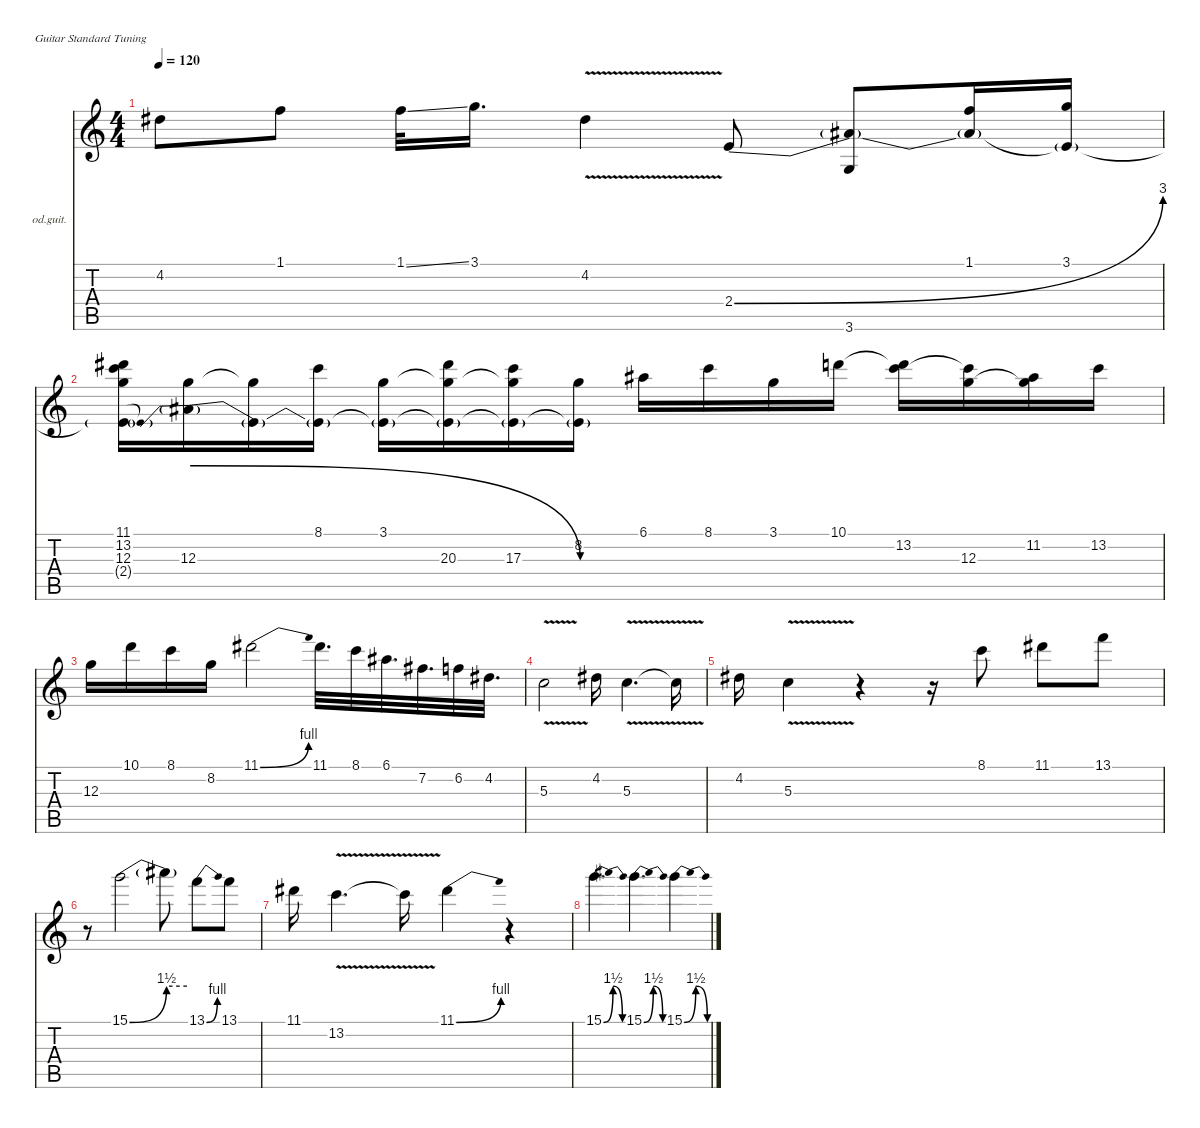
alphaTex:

\defaultSystemsLayout 4
\hideDynamics
\bracketExtendMode nobrackets
\firstSystemTrackNameOrientation horizontal
\otherSystemsTrackNameOrientation horizontal
\track ("Overdriven Guitar" "od.guit.") {instrument overdrivenguitar}
\staff {score tabs}
\tuning (E4 B3 G3 D3 A2 E2)
\ts (4 4)
\tempo 120
\clef g2
\ks c
4.2{acc #}.8{dy f beam Down} 1.1.8{beam Down} 1.1{ss}.32{beam Down} 3.1.16{d beam Down} 4.2{v acc #}.4{beam Down} 2.4{be (bend 0 0 60 12)}.8{beam Up} (3.6 2.4{t}).8{beam Up} (1.1 2.4{t}).16{beam Up} (3.1 2.4{t}).16{beam Up} |
(11.1{acc #} 13.2 12.3 2.4{t}).16{beam Down} (12.3 2.4{be (prebendrelease 0 12 60 0) t}).16{beam Down} (12.3{t} 2.4{t}).16{beam Down} (8.1 2.4{t}).16{beam Down} (3.1 2.4{t}).16{beam Down} (3.1{t} 20.3{acc #} 2.4{t}).16{beam Down} (3.1{t} 17.3 2.4{t}).16{beam Down} (8.2 2.4{be (hold 0 0 60 0) t}).16{beam Down} 6.1{acc #}.16{beam Down} 8.1.16{beam Down} 3.1.16{beam Down} 10.1.16{beam Down} (10.1{t} 13.2).16{beam Down} (13.2{t} 12.3).16{beam Down} (11.2{acc #} 12.3{t}).16{beam Down} 13.2.16{beam Down} |
12.3.16{beam Down} 10.1.16{beam Down} 8.1.16{beam Down} 8.2.16{beam Down} 11.1{be (bend 0 0 30 4) acc #}.2{beam Down} 11.1{acc #}.32{d beam Down} 8.1.32{beam Down} 6.1{acc #}.32{d beam Down} 7.2{acc #}.32{d beam Down} 6.2.32{beam Down} 4.2{acc #}.32{d beam Down} |
5.3{v}.2{beam Down} 4.2{acc #}.16{beam Down} 5.3{v}.4{d beam Down} 5.3{v t}.16{beam Down} |
4.2{acc #}.16{beam Down} 5.3{v}.4{beam Down} r.4{beam Down} r.16{beam Down} 8.1.8{beam Down} 11.1{acc #}.8{beam Down} 13.1.8{beam Down} |
r.8{beam Down} 15.1{be (bend 0 0 60 6)}.2{beam Down} 15.1{be (hold 0 6 60 6) t}.8{beam Down} 13.1{be (bend 0 0 30 4)}.8{beam Down} 13.1.8{beam Down} |
11.1{acc #}.16{beam Down} 13.2{v}.4{d beam Down} 13.2{v t}.16{beam Down} 11.1{be (bend 0 0 44.0000016 4) acc #}.4{beam Down} r.4{beam Down} |
15.1{be (bendrelease 0 0 15 6 30 6 45 0)}.4{d beam Down} 15.1{be (bendrelease 0 0 15 6 30 6 45 0)}.4{d beam Down} 15.1{be (bendrelease 0 0 30 6 30 6 60 0)}.4{beam Down}
